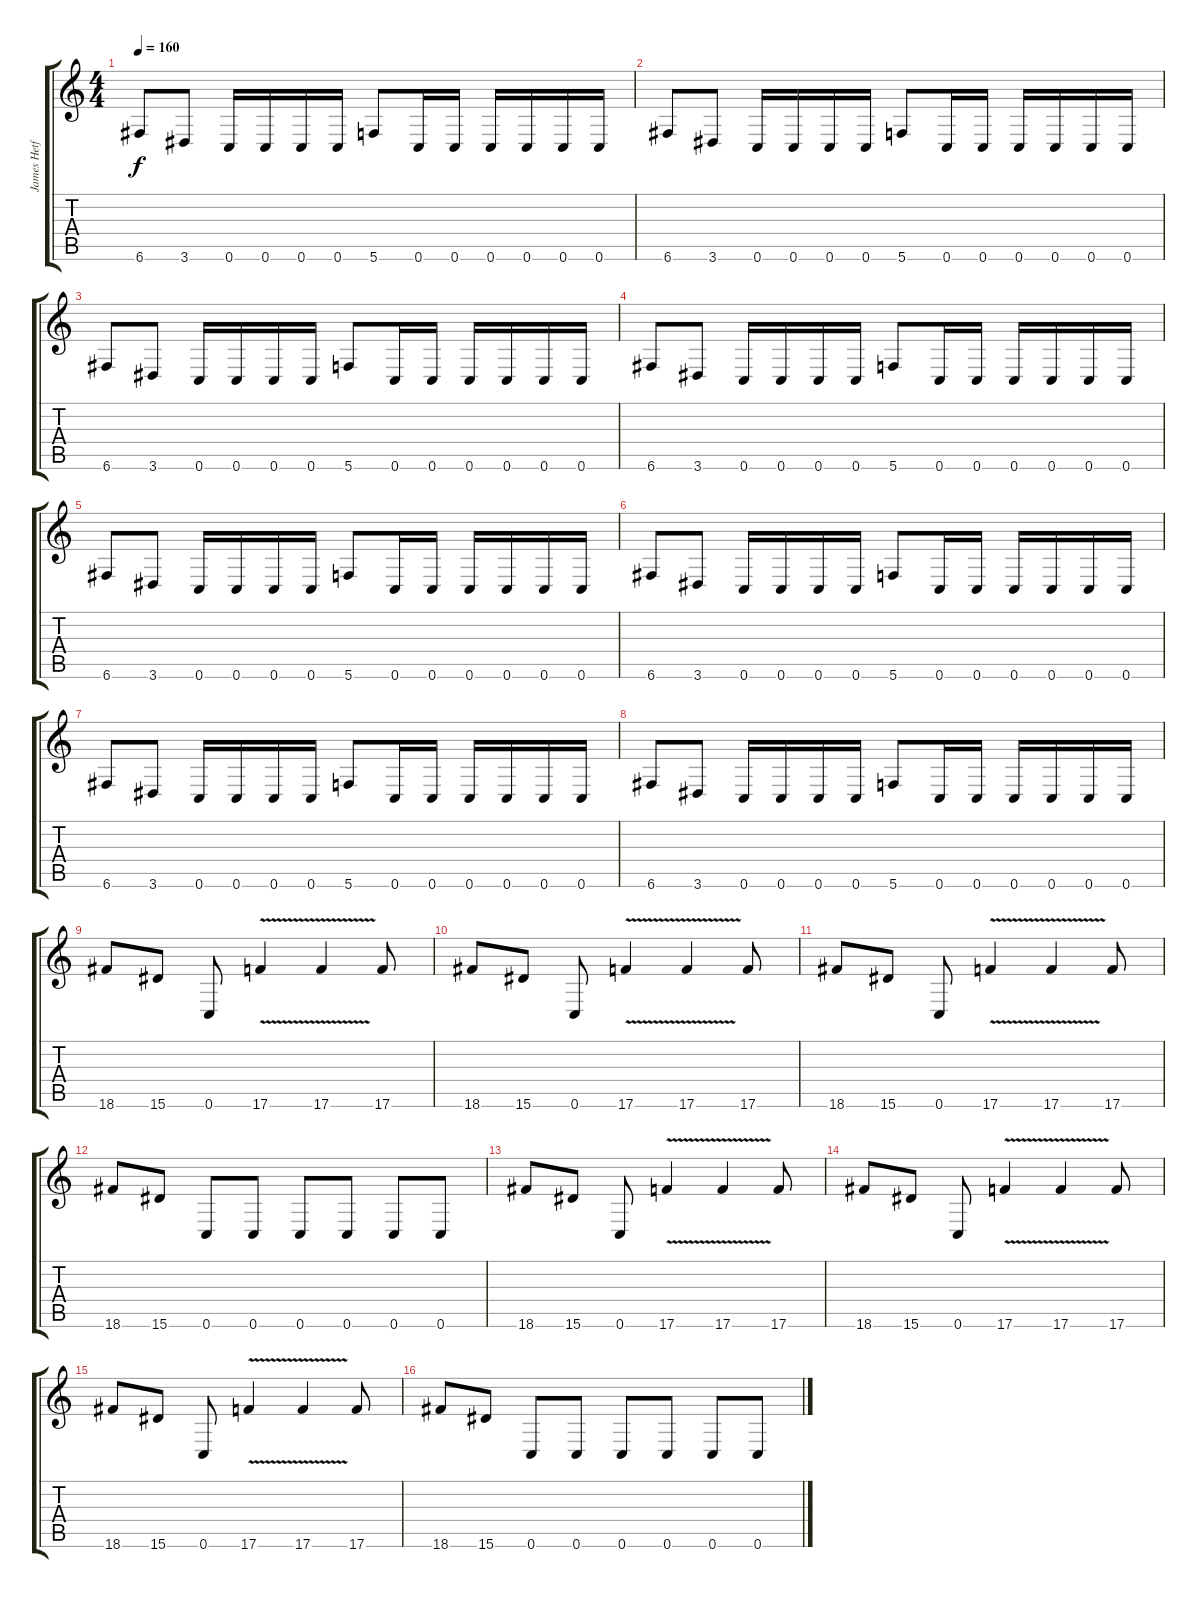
\track ("James Hetfield" "James Hetf") {instrument distortionguitar}
\staff {score tabs}
\tuning (D4 A3 F3 C3 G2 C2) {hide}
\ts (4 4)
\tempo 160
\clef g2
\ks c
6.6.8{dy f} 3.6.8 0.6.16 0.6.16 0.6.16 0.6.16 5.6.8 0.6.16 0.6.16 0.6.16 0.6.16 0.6.16 0.6.16 |
6.6.8 3.6.8 0.6.16 0.6.16 0.6.16 0.6.16 5.6.8 0.6.16 0.6.16 0.6.16 0.6.16 0.6.16 0.6.16 |
6.6.8 3.6.8 0.6.16 0.6.16 0.6.16 0.6.16 5.6.8 0.6.16 0.6.16 0.6.16 0.6.16 0.6.16 0.6.16 |
6.6.8 3.6.8 0.6.16 0.6.16 0.6.16 0.6.16 5.6.8 0.6.16 0.6.16 0.6.16 0.6.16 0.6.16 0.6.16 |
6.6.8 3.6.8 0.6.16 0.6.16 0.6.16 0.6.16 5.6.8 0.6.16 0.6.16 0.6.16 0.6.16 0.6.16 0.6.16 |
6.6.8 3.6.8 0.6.16 0.6.16 0.6.16 0.6.16 5.6.8 0.6.16 0.6.16 0.6.16 0.6.16 0.6.16 0.6.16 |
6.6.8 3.6.8 0.6.16 0.6.16 0.6.16 0.6.16 5.6.8 0.6.16 0.6.16 0.6.16 0.6.16 0.6.16 0.6.16 |
6.6.8 3.6.8 0.6.16 0.6.16 0.6.16 0.6.16 5.6.8 0.6.16 0.6.16 0.6.16 0.6.16 0.6.16 0.6.16 |
18.6.8{instrument electricguitarmuted} 15.6.8 0.6.8 17.6{v}.4 17.6{v}.4 17.6.8 |
18.6.8 15.6.8 0.6.8 17.6{v}.4 17.6{v}.4 17.6.8 |
18.6.8 15.6.8 0.6.8 17.6{v}.4 17.6{v}.4 17.6.8 |
18.6.8 15.6.8 0.6.8 0.6.8 0.6.8 0.6.8 0.6.8 0.6.8 |
18.6.8{instrument distortionguitar} 15.6.8 0.6.8 17.6{v}.4 17.6{v}.4 17.6.8 |
18.6.8 15.6.8 0.6.8 17.6{v}.4 17.6{v}.4 17.6.8 |
18.6.8 15.6.8 0.6.8 17.6{v}.4 17.6{v}.4 17.6.8 |
18.6.8 15.6.8 0.6.8 0.6.8 0.6.8 0.6.8 0.6.8 0.6.8
